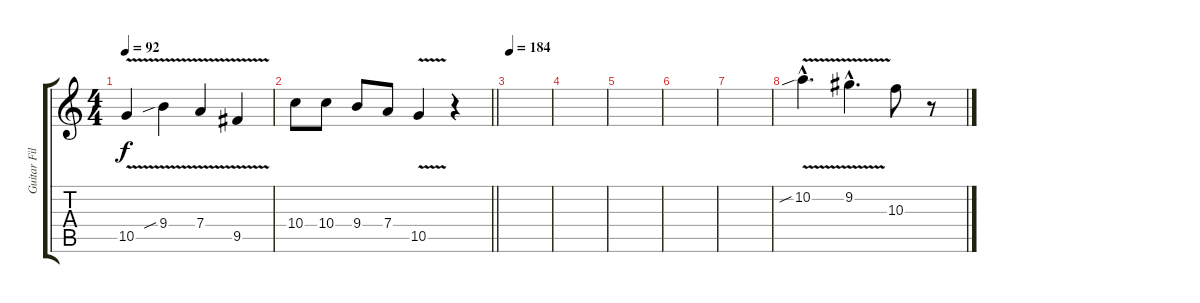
\track ("Guitar Fills 2" "Guitar Fil") {instrument distortionguitar}
\staff {score tabs}
\tuning (E4 B3 G3 D3 A2 E2) {hide}
\ts (4 4)
\tempo 92
\clef g2
\ks c
10.5{v}.4{dy f} 9.4{v sib}.4 7.4{v}.4 9.5{v}.4 |
\barLineRight lightlight
10.4.8 10.4.8 9.4.8 7.4.8 10.5{v}.4 r.4 |
\tempo 184
|
|
|
|
|
10.2{v sib hac}.4{d} 9.2{v hac}.4{d} 10.3.8 r.8
